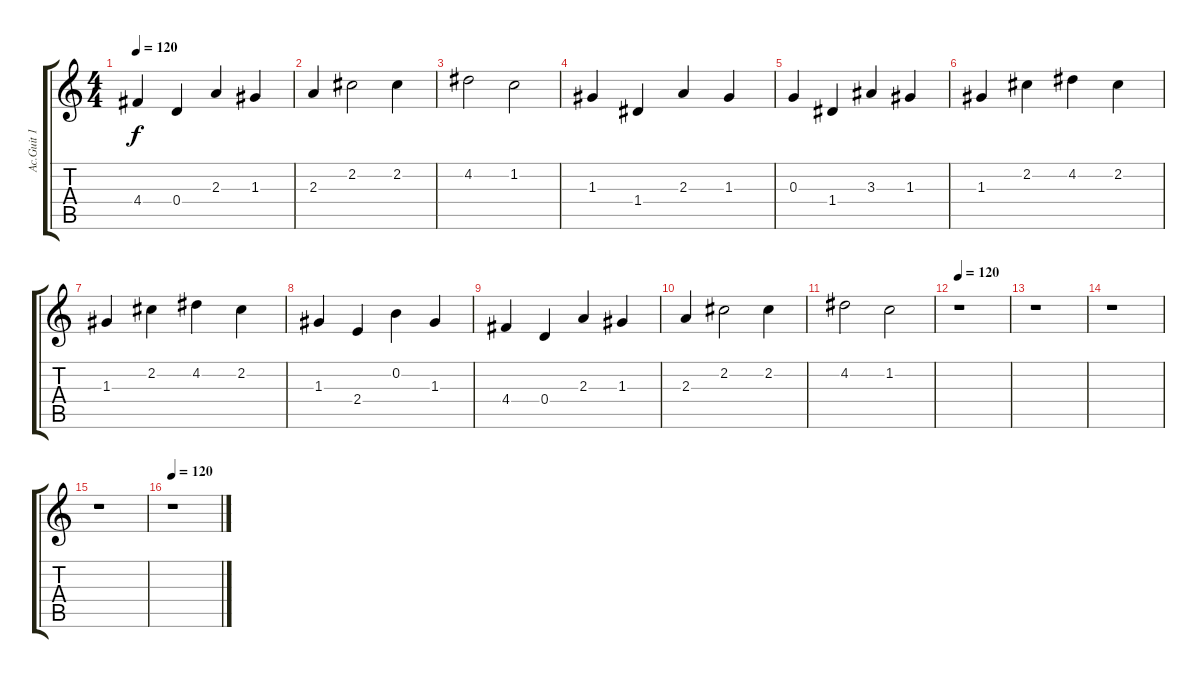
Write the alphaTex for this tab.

\track ("Ac.Guit 1" "Ac.Guit 1") {instrument acousticguitarsteel}
\staff {score tabs}
\tuning (E4 B3 G3 D3 A2 E2) {hide}
\ts (4 4)
\tempo 120
\clef g2
\ks c
4.4.4{dy f} 0.4.4 2.3.4 1.3.4 |
2.3.4 2.2.2 2.2.4 |
4.2.2 1.2.2 |
1.3.4 1.4.4 2.3.4 1.3.4 |
0.3.4 1.4.4 3.3.4 1.3.4 |
1.3.4 2.2.4 4.2.4 2.2.4 |
1.3.4 2.2.4 4.2.4 2.2.4 |
1.3.4 2.4.4 0.2.4 1.3.4 |
4.4.4 0.4.4 2.3.4 1.3.4 |
2.3.4 2.2.2 2.2.4 |
4.2.2 1.2.2 |
\tempo 120
r.1 |
r.1 |
r.1 |
r.1 |
\tempo 120
r.1
